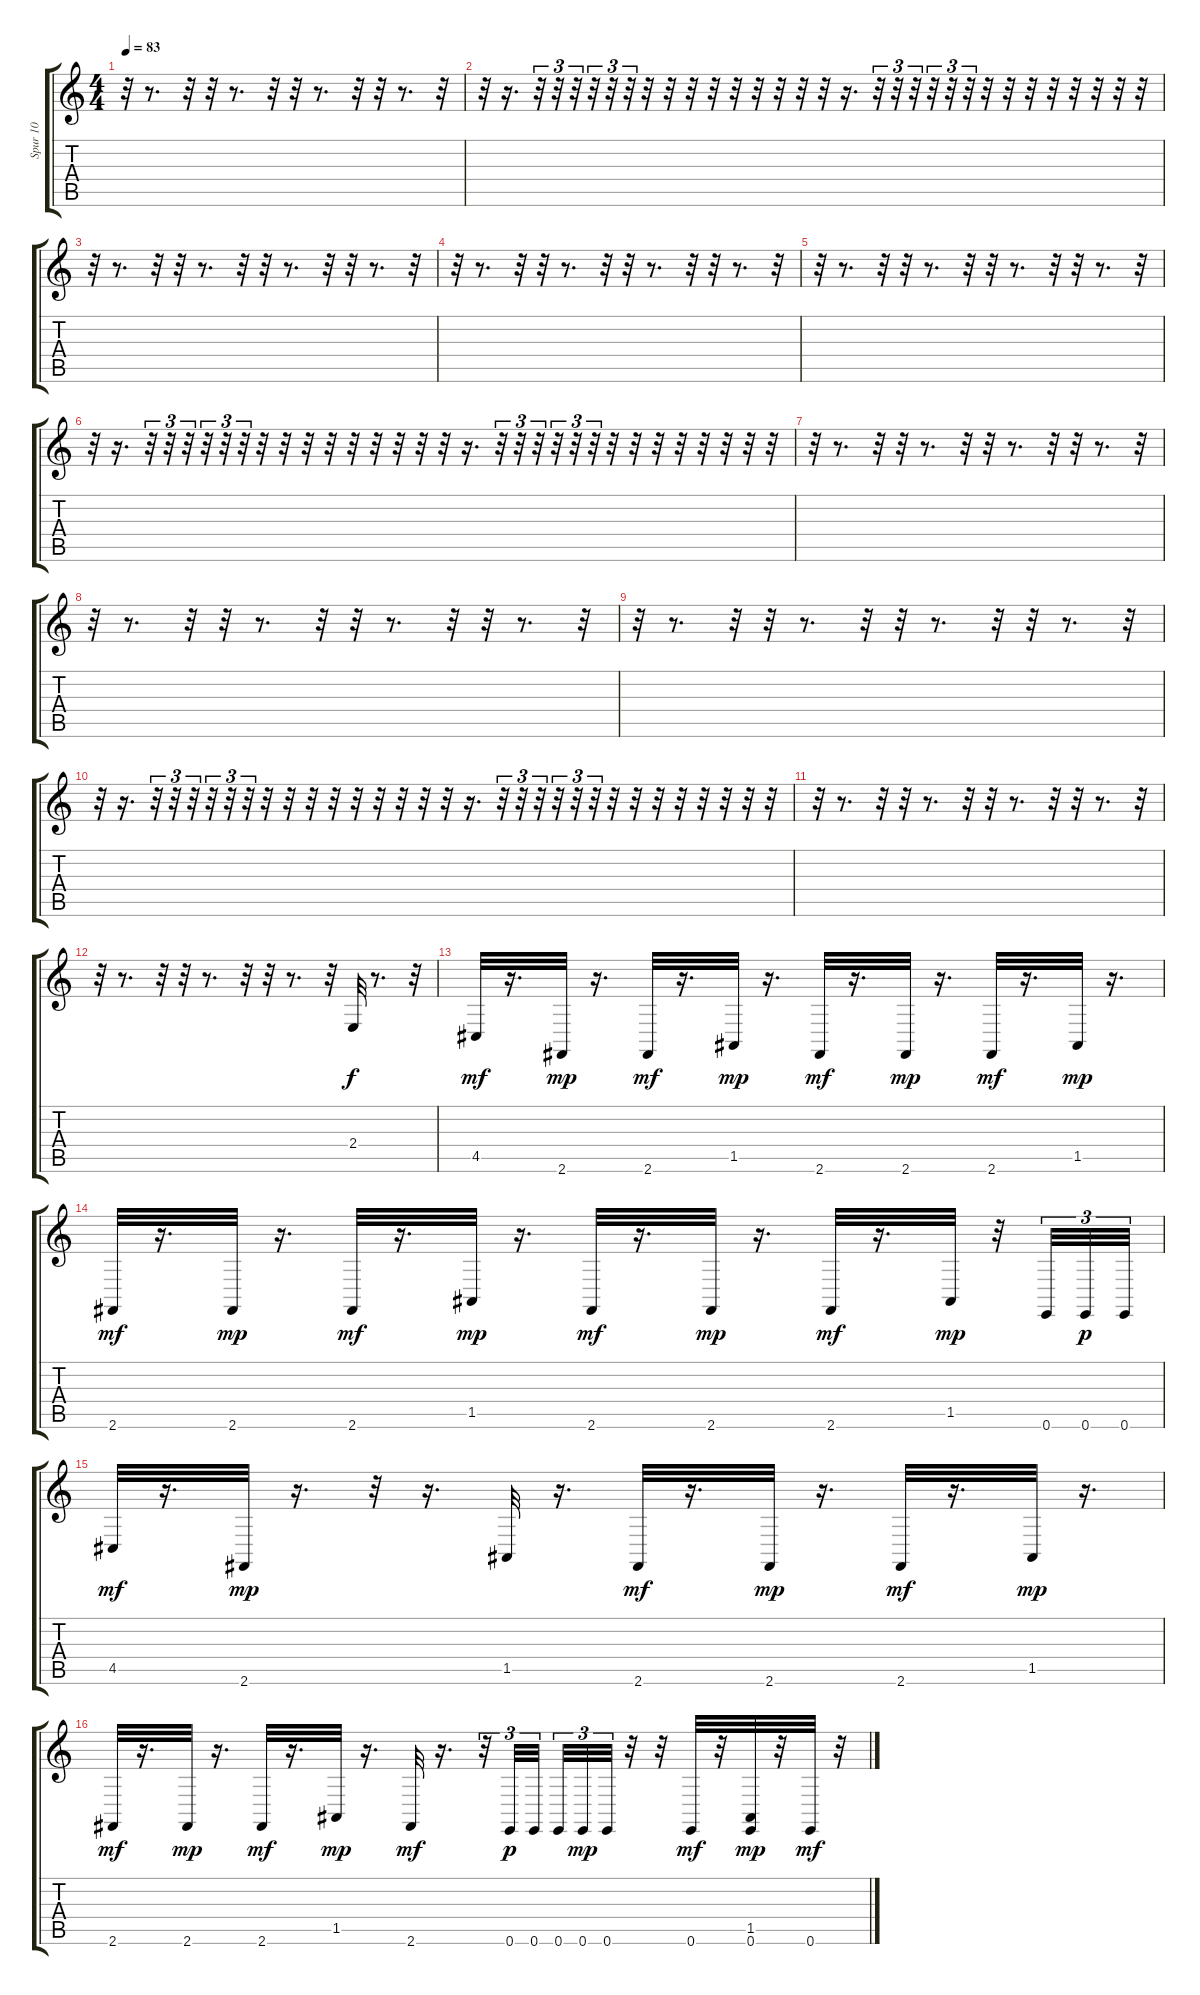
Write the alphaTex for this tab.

\track ("Spur 10" "Spur 10") {instrument acousticgrandpiano}
\staff {score tabs}
\tuning (E4 B3 G3 D3 A2 E2) {hide}
\ts (4 4)
\tempo 83
\clef g2
\ks c
r.32{dy f instrument acousticgrandpiano} r.8{d} r.32 r.32 r.8{d} r.32 r.32 r.8{d} r.32 r.32 r.8{d} r.32 |
r.32 r.16{d} r.32{tu (3 2)} r.32{tu (3 2)} r.32{tu (3 2)} r.32{tu (3 2)} r.32{tu (3 2)} r.32{tu (3 2)} r.32 r.32 r.32 r.32 r.32 r.32 r.32 r.32 r.32 r.16{d} r.32{tu (3 2)} r.32{tu (3 2)} r.32{tu (3 2)} r.32{tu (3 2)} r.32{tu (3 2)} r.32{tu (3 2)} r.32 r.32 r.32 r.32 r.32 r.32 r.32 r.32 |
r.32 r.8{d} r.32 r.32 r.8{d} r.32 r.32 r.8{d} r.32 r.32 r.8{d} r.32 |
r.32 r.8{d} r.32 r.32 r.8{d} r.32 r.32 r.8{d} r.32 r.32 r.8{d} r.32 |
r.32 r.8{d} r.32 r.32 r.8{d} r.32 r.32 r.8{d} r.32 r.32 r.8{d} r.32 |
r.32 r.16{d} r.32{tu (3 2)} r.32{tu (3 2)} r.32{tu (3 2)} r.32{tu (3 2)} r.32{tu (3 2)} r.32{tu (3 2)} r.32 r.32 r.32 r.32 r.32 r.32 r.32 r.32 r.32 r.16{d} r.32{tu (3 2)} r.32{tu (3 2)} r.32{tu (3 2)} r.32{tu (3 2)} r.32{tu (3 2)} r.32{tu (3 2)} r.32 r.32 r.32 r.32 r.32 r.32 r.32 r.32 |
r.32 r.8{d} r.32 r.32 r.8{d} r.32 r.32 r.8{d} r.32 r.32 r.8{d} r.32 |
r.32 r.8{d} r.32 r.32 r.8{d} r.32 r.32 r.8{d} r.32 r.32 r.8{d} r.32 |
r.32 r.8{d} r.32 r.32 r.8{d} r.32 r.32 r.8{d} r.32 r.32 r.8{d} r.32 |
r.32 r.16{d} r.32{tu (3 2)} r.32{tu (3 2)} r.32{tu (3 2)} r.32{tu (3 2)} r.32{tu (3 2)} r.32{tu (3 2)} r.32 r.32 r.32 r.32 r.32 r.32 r.32 r.32 r.32 r.16{d} r.32{tu (3 2)} r.32{tu (3 2)} r.32{tu (3 2)} r.32{tu (3 2)} r.32{tu (3 2)} r.32{tu (3 2)} r.32 r.32 r.32 r.32 r.32 r.32 r.32 r.32 |
r.32 r.8{d} r.32 r.32 r.8{d} r.32 r.32 r.8{d} r.32 r.32 r.8{d} r.32 |
r.32 r.8{d} r.32 r.32 r.8{d} r.32 r.32 r.8{d} r.32 2.4.32 r.8{d} r.32 |
4.5.32{dy mf} r.16{d} 2.6.32{dy mp} r.16{d} 2.6.32{dy mf} r.16{d} 1.5.32{dy mp} r.16{d} 2.6.32{dy mf} r.16{d} 2.6.32{dy mp} r.16{d} 2.6.32{dy mf} r.16{d} 1.5.32{dy mp} r.16{d} |
2.6.32{dy mf} r.16{d} 2.6.32{dy mp} r.16{d} 2.6.32{dy mf} r.16{d} 1.5.32{dy mp} r.16{d} 2.6.32{dy mf} r.16{d} 2.6.32{dy mp} r.16{d} 2.6.32{dy mf} r.16{d} 1.5.32{dy mp} r.32 0.6.32{tu (3 2)} 0.6.32{tu (3 2) dy p} 0.6.32{tu (3 2)} |
4.5.32{dy mf} r.16{d} 2.6.32{dy mp} r.16{d} r.32 r.16{d} 1.5.32 r.16{d} 2.6.32{dy mf} r.16{d} 2.6.32{dy mp} r.16{d} 2.6.32{dy mf} r.16{d} 1.5.32{dy mp} r.16{d} |
2.6.32{dy mf} r.16{d} 2.6.32{dy mp} r.16{d} 2.6.32{dy mf} r.16{d} 1.5.32{dy mp} r.16{d} 2.6.32{dy mf} r.16{d} r.32{tu (3 2)} 0.6.32{tu (3 2) dy p} 0.6.32{tu (3 2)} 0.6.32{tu (3 2)} 0.6.32{tu (3 2) dy mp} 0.6.32{tu (3 2)} r.32 r.32 0.6.32{dy mf} r.32 (1.5 0.6).32{dy mp} r.32 0.6.32{dy mf} r.32
